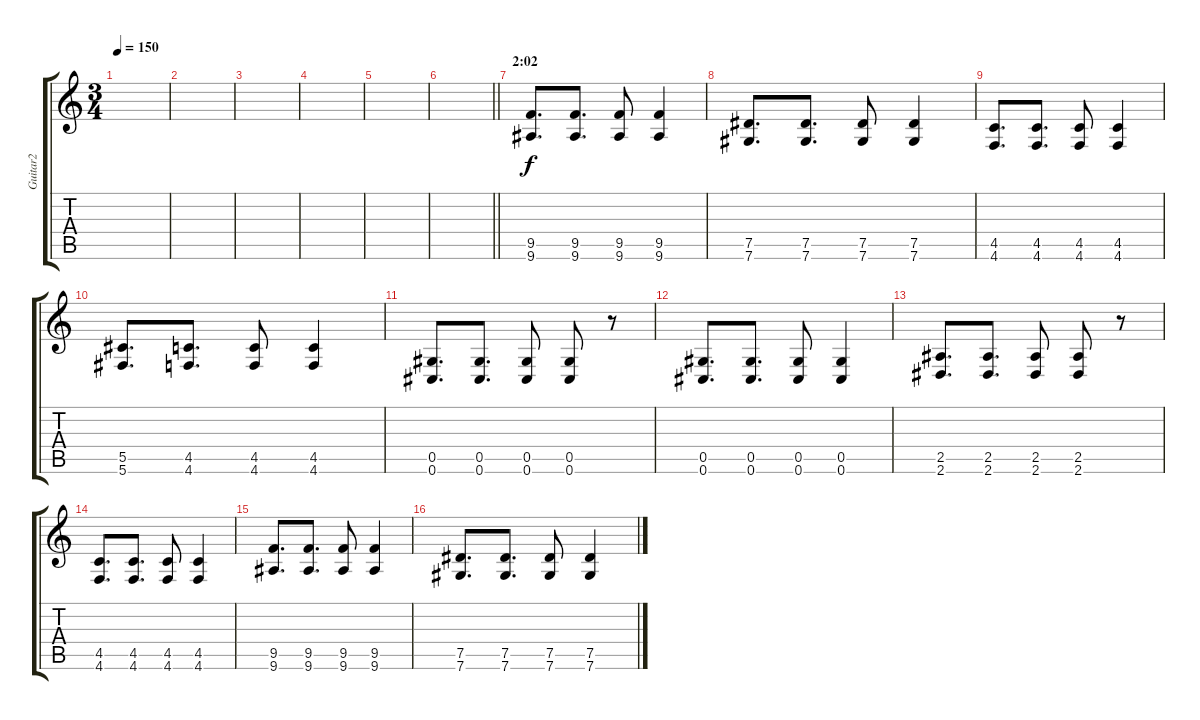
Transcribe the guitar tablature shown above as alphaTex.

\track ("Guitar2" "Guitar2") {instrument distortionguitar}
\staff {score tabs}
\tuning (Eb4 Bb3 Gb3 Db3 Ab2 Db2) {hide}
\ts (3 4)
\tempo 150
\clef g2
\ks c
|
|
|
|
|
\barLineRight lightlight
|
\section ("" "2:02")
(9.5 9.6).8{d instrument distortionguitar} (9.5 9.6).8{d} (9.5 9.6).8 (9.5 9.6).4 |
(7.5 7.6).8{d} (7.5 7.6).8{d} (7.5 7.6).8 (7.5 7.6).4 |
(4.5 4.6).8{d} (4.5 4.6).8{d} (4.5 4.6).8 (4.5 4.6).4 |
(5.5 5.6).8{d} (4.5 4.6).8{d} (4.5 4.6).8 (4.5 4.6).4 |
(0.5 0.6).8{d} (0.5 0.6).8{d} (0.5 0.6).8 (0.5 0.6).8 r.8 |
(0.5 0.6).8{d} (0.5 0.6).8{d} (0.5 0.6).8 (0.5 0.6).4 |
(2.5 2.6).8{d} (2.5 2.6).8{d} (2.5 2.6).8 (2.5 2.6).8 r.8 |
(4.5 4.6).8{d} (4.5 4.6).8{d} (4.5 4.6).8 (4.5 4.6).4 |
(9.5 9.6).8{d} (9.5 9.6).8{d} (9.5 9.6).8 (9.5 9.6).4 |
(7.5 7.6).8{d} (7.5 7.6).8{d} (7.5 7.6).8 (7.5 7.6).4
